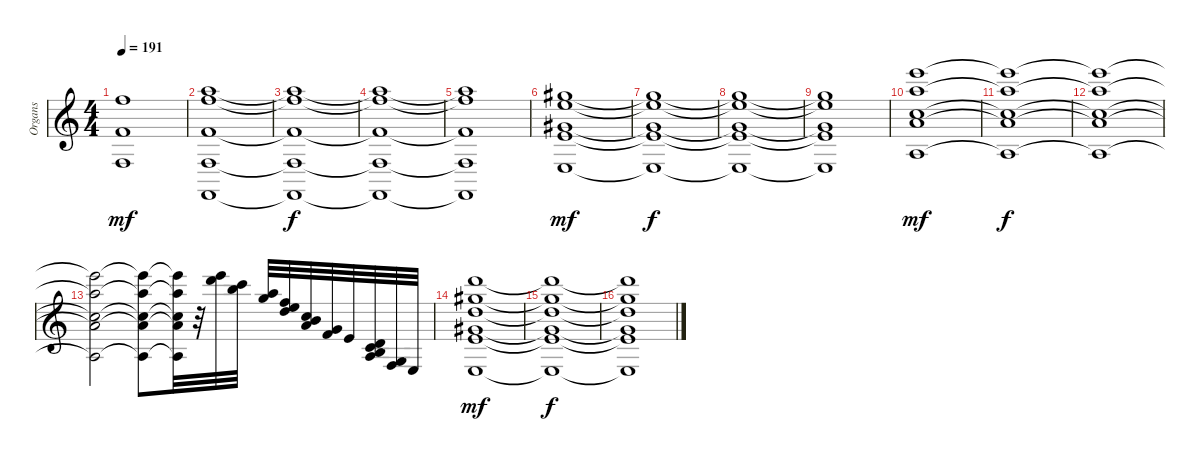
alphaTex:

\track ("Organs" "Organs") {instrument rockorgan}
\staff {score}
\tuning (E4 B3 G3 D3 A2 E2 B1) {hide}
\ts (4 4)
\tempo 191
\clef g2
\ks c
(13.1 15.4 13.6).1{dy mf} |
(17.1 18.2 15.4 8.5 1.6).1 |
(17.1{t} 18.2{t} 15.4{t} 8.5{t} 1.6{t}).1{dy f} |
(17.1{t} 18.2{t} 15.4{t} 8.5{t} 1.6{t}).1 |
(17.1{t} 18.2{t} 15.4{t} 8.5{t} 1.6{t}).1 |
(16.1 17.2 13.3 14.4 12.6).1{dy mf} |
(16.1{t} 17.2{t} 13.3{t} 14.4{t} 12.6{t}).1{dy f} |
(16.1{t} 17.2{t} 13.3{t} 14.4{t} 12.6{t}).1 |
(16.1{t} 17.2{t} 13.3{t} 14.4{t} 12.6{t}).1 |
(24.1 22.2 17.3 19.4 17.6).1{dy mf} |
(24.1{t} 22.2{t} 17.3{t} 19.4{t} 17.6{t}).1{dy f} |
(24.1{t} 22.2{t} 17.3{t} 19.4{t} 17.6{t}).1 |
(24.1{t} 22.2{t} 17.3{t} 19.4{t} 17.6{t}).2 (24.1{t} 22.2{t} 17.3{t} 19.4{t} 17.6{t}).8 (24.1{t} 22.2{t} 17.3{t} 19.4{t} 17.6{t}).32 r.32 (24.1 27.2).32 (20.1 24.2).32 (22.2 24.3).32 (18.2 21.3 24.4).32 (13.2 16.3 19.4).32 (17.4 20.5).32 19.5.32 (0.2 12.4 15.5 17.6).32 (0.3 13.6).32 12.6.32 |
(22.1 21.2 19.3 18.4 19.5 12.6).1{dy mf} |
(22.1{t} 21.2{t} 19.3{t} 18.4{t} 19.5{t} 12.6{t}).1{dy f} |
(22.1{t} 21.2{t} 19.3{t} 18.4{t} 19.5{t} 12.6{t}).1
